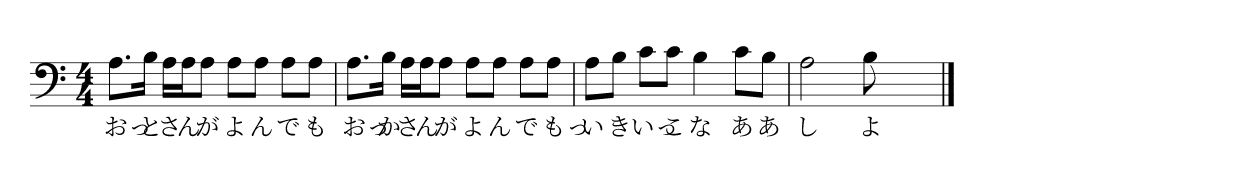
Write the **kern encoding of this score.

**kern	**text
*part1	*part1
*staff1	*staff1
*clefF4	*
*M4/4	*
*MM100	*
=1	=1
!	!LO:LY:b
8.A\L	おっ
!	!LO:LY:b
16B\Jk	と
!	!LO:LY:b
16A\LL	さ
!	!LO:LY:b
16A\J	ん
!	!LO:LY:b
8A\J	が
!	!LO:LY:b
8A\L	よ
!	!LO:LY:b
8A\J	ん
!	!LO:LY:b
8A\L	で
!	!LO:LY:b
8A\J	も
=2	=2
!	!LO:LY:b
8.A\L	おっ
!	!LO:LY:b
16B\Jk	か
!	!LO:LY:b
16A\LL	さ
!	!LO:LY:b
16A\J	ん
!	!LO:LY:b
8A\J	が
!	!LO:LY:b
8A\L	よ
!	!LO:LY:b
8A\J	ん
!	!LO:LY:b
8A\L	で
!	!LO:LY:b
8A\J	もっ
=3	=3
!	!LO:LY:b
8A\L	い
!	!LO:LY:b
8B\J	き
!	!LO:LY:b
8c\L	いっ
!	!LO:LY:b
8c\J	こ
!	!LO:LY:b
4B\	な
!	!LO:LY:b
8c\L	あ
!	!LO:LY:b
8B\J	あ
=4	=4
!	!LO:LY:b
2A\	し
!	!LO:LY:b
8B\	よ
4.ryy	.
==	==
*-	*-
